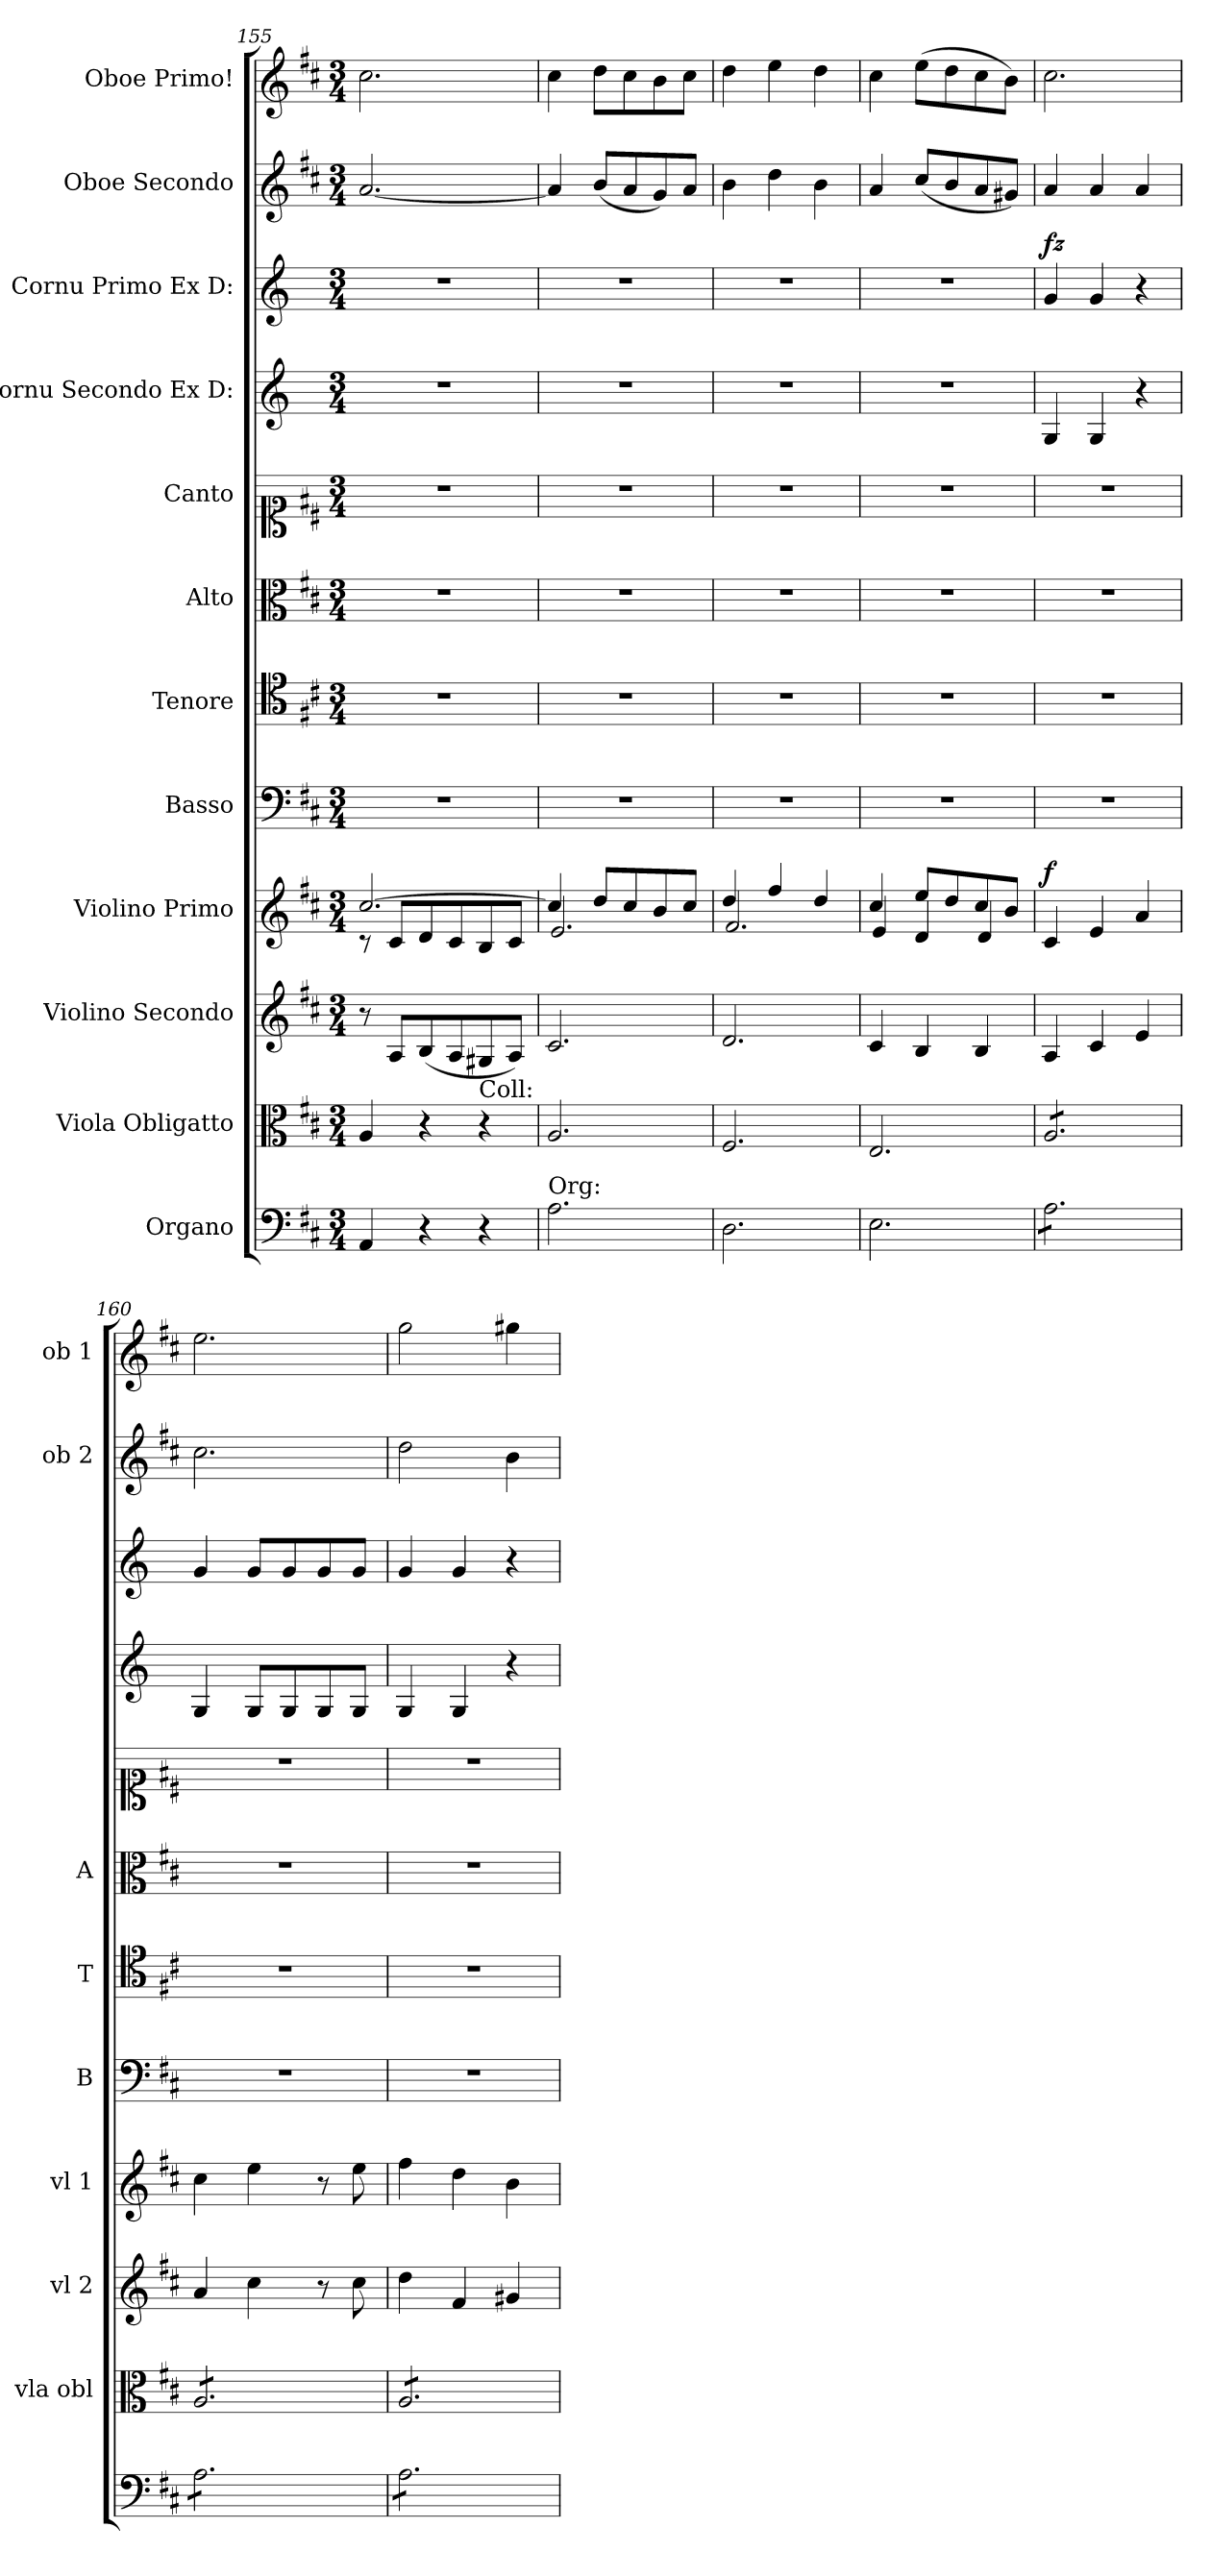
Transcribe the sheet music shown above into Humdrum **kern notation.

**kern	**dynam	**kern	**dynam	**kern	**dynam	**kern	**dynam	**kern	**kern	**kern	**kern	**kern	**kern	**dynam	**kern	**dynam	**kern	**dynam
*part12	*part12	*part11	*part11	*part10	*part10	*part9	*part9	*part8	*part7	*part6	*part5	*part4	*part3	*part3	*part2	*part2	*part1	*part1
*staff12	*staff12	*staff11	*staff11	*staff10	*staff10	*staff9	*staff9	*staff8	*staff7	*staff6	*staff5	*staff4	*staff3	*staff3	*staff2	*staff2	*staff1	*staff1
*I"Organo	*	*I"Viola Obligatto	*	*I"Violino Secondo	*	*I"Violino Primo	*	*I"Basso	*I"Tenore	*I"Alto	*I"Canto	*I"Cornu Secondo Ex D:	*I"Cornu Primo Ex D:	*	*I"Oboe Secondo	*	*I"Oboe Primo!	*
*	*	*I'vla obl	*	*I'vl 2	*	*I'vl 1	*	*I'B	*I'T	*I'A	*	*	*	*	*I'ob 2	*	*I'ob 1	*
*clefF4	*	*clefC3	*	*clefG2	*	*clefG2	*	*clefF4	*clefC4	*clefC3	*clefC1	*clefG2	*clefG2	*	*clefG2	*	*clefG2	*
*	*	*	*	*	*	*	*	*	*	*	*	*ITrd-1c-2	*ITrd-1c-2	*	*	*	*	*
*k[f#c#]	*	*k[f#c#]	*	*k[f#c#]	*	*k[f#c#]	*	*k[f#c#]	*k[f#c#]	*k[f#c#]	*k[f#c#]	*k[f#c#]	*k[f#c#]	*	*k[f#c#]	*	*k[f#c#]	*
*D:	*	*D:	*	*D:	*	*D:	*	*D:	*D:	*D:	*D:	*	*	*	*D:	*	*D:	*
*M3/4	*	*M3/4	*	*M3/4	*	*M3/4	*	*M3/4	*M3/4	*M3/4	*M3/4	*M3/4	*M3/4	*	*M3/4	*	*M3/4	*
=155	=155	=155	=155	=155	=155	=155	=155	=155	=155	=155	=155	=155	=155	=155	=155	=155	=155	=155
*	*	*	*	*	*	*^	*	*	*	*	*	*	*	*	*	*	*	*
4AA/	.	4A/	.	8r	.	[2.cc#/	8rc	.	2.r	2.r	2.r	2.r	2.r	2.r	.	[2.a/	.	2.cc#\	.
.	.	.	.	8A/L	.	.	8c#/L	.	.	.	.	.	.	.	.	.	.	.	.
4r	.	4r	.	(8B/	.	.	8d/	.	.	.	.	.	.	.	.	.	.	.	.
.	.	.	.	8A/	.	.	8c#/	.	.	.	.	.	.	.	.	.	.	.	.
!	!	!LO:TX:a:t=Coll&colon;	!	!	!	!	!	!	!	!	!	!	!	!	!	!	!	!	!
4r	.	4r	.	8G#X/	.	.	8B/	.	.	.	.	.	.	.	.	.	.	.	.
.	.	.	.	8A/J)	.	.	8c#/J	.	.	.	.	.	.	.	.	.	.	.	.
=156	=156	=156	=156	=156	=156	=156	=156	=156	=156	=156	=156	=156	=156	=156	=156	=156	=156	=156	=156
!LO:TX:a:t=Org&colon;	!	!	!	!	!	!	!	!	!	!	!	!	!	!	!	!	!	!	!
!	!LO:DY:a	!	!LO:DY:a	!	!	!	!	!	!	!	!	!	!	!	!	!	!	!	!
2.A\	pio&colon;	2.A/	p&colon;	2.c#/	.	4cc#/]	2.e/	.	2.r	2.r	2.r	2.r	2.r	2.r	.	4a/]	.	4cc#\	.
.	.	.	.	.	.	8dd/L	.	.	.	.	.	.	.	.	.	(8b/L	.	8dd\L	.
.	.	.	.	.	.	8cc#/	.	.	.	.	.	.	.	.	.	8a/	.	8cc#\	.
.	.	.	.	.	.	8b/	.	.	.	.	.	.	.	.	.	8g/)	.	8b\	.
.	.	.	.	.	.	8cc#/J	.	.	.	.	.	.	.	.	.	8a/J	.	8cc#\J	.
=157	=157	=157	=157	=157	=157	=157	=157	=157	=157	=157	=157	=157	=157	=157	=157	=157	=157	=157	=157
2.D\	.	2.F#/	.	2.d/	.	4dd/	2.f#/	.	2.r	2.r	2.r	2.r	2.r	2.r	.	4b\	.	4dd\	.
.	.	.	.	.	.	4ff#/	.	.	.	.	.	.	.	.	.	4dd\	.	4ee\	.
.	.	.	.	.	.	4dd/	.	.	.	.	.	.	.	.	.	4b\	.	4dd\	.
=158	=158	=158	=158	=158	=158	=158	=158	=158	=158	=158	=158	=158	=158	=158	=158	=158	=158	=158	=158
2.E\	.	2.E/	.	4c#/	.	4cc#/	4e/	.	2.r	2.r	2.r	2.r	2.r	2.r	.	4a/	.	4cc#\	.
.	.	.	.	4B/	.	8ee/L	4d/	.	.	.	.	.	.	.	.	(8cc#/L	.	(8ee\L	.
.	.	.	.	.	.	8dd/	.	.	.	.	.	.	.	.	.	8b/	.	8dd\	.
.	.	.	.	4B/	.	8cc#/	4d/	.	.	.	.	.	.	.	.	8a/	.	8cc#\	.
.	.	.	.	.	.	8b/J	.	.	.	.	.	.	.	.	.	8g#X/J)	.	8b\J)	.
*	*	*	*	*	*	*v	*v	*	*	*	*	*	*	*	*	*	*	*	*
=159	=159	=159	=159	=159	=159	=159	=159	=159	=159	=159	=159	=159	=159	=159	=159	=159	=159	=159
!	!LO:DY:a	!	!LO:DY:a	!	!LO:DY:a	!	!LO:DY:a	!	!	!	!	!	!	!LO:DY:a	!	!LO:DY:a	!	!LO:DY:b
*tremolo	*	*	*	*	*	*	*	*	*	*	*	*	*	*	*	*	*	*
*	*	*tremolo	*	*	*	*	*	*	*	*	*	*	*	*	*	*	*	*
8A\L	for&colon;	8A/L	for&colon;	4A/	for&colon;	4c#/	f.	2.r	2.r	2.r	2.r	4A/	4a/	fz	4a/	for&colon;	2.cc#\	for&colon;
8A\	.	8A/	.	.	.	.	.	.	.	.	.	.	.	.	.	.	.	.
8A\	.	8A/	.	4c#/	.	4e/	.	.	.	.	.	4A/	4a/	.	4a/	.	.	.
8A\	.	8A/	.	.	.	.	.	.	.	.	.	.	.	.	.	.	.	.
8A\	.	8A/	.	4e/	.	4a/	.	.	.	.	.	4r	4r	.	4a/	.	.	.
8A\J	.	8A/J	.	.	.	.	.	.	.	.	.	.	.	.	.	.	.	.
=160	=160	=160	=160	=160	=160	=160	=160	=160	=160	=160	=160	=160	=160	=160	=160	=160	=160	=160
8A\L	.	8A/L	.	4a/	.	4cc#\	.	2.r	2.r	2.r	2.r	4A/	4a/	.	2.cc#\	.	2.ee\	.
8A\	.	8A/	.	.	.	.	.	.	.	.	.	.	.	.	.	.	.	.
8A\	.	8A/	.	4cc#\	.	4ee\	.	.	.	.	.	8A/L	8a/L	.	.	.	.	.
8A\	.	8A/	.	.	.	.	.	.	.	.	.	8A/	8a/	.	.	.	.	.
8A\	.	8A/	.	8r	.	8r	.	.	.	.	.	8A/	8a/	.	.	.	.	.
8A\J	.	8A/J	.	8cc#\	.	8ee\	.	.	.	.	.	8A/J	8a/J	.	.	.	.	.
=161	=161	=161	=161	=161	=161	=161	=161	=161	=161	=161	=161	=161	=161	=161	=161	=161	=161	=161
8A\L	.	8A/L	.	4dd\	.	4ff#\	.	2.r	2.r	2.r	2.r	4A/	4a/	.	2dd\	.	2gg\	.
8A\	.	8A/	.	.	.	.	.	.	.	.	.	.	.	.	.	.	.	.
8A\	.	8A/	.	4f#/	.	4dd\	.	.	.	.	.	4A/	4a/	.	.	.	.	.
8A\	.	8A/	.	.	.	.	.	.	.	.	.	.	.	.	.	.	.	.
8A\	.	8A/	.	4g#X/	.	4b\	.	.	.	.	.	4r	4r	.	4b\	.	4gg#X\	.
8A\J	.	8A/J	.	.	.	.	.	.	.	.	.	.	.	.	.	.	.	.
*	*	*Xtremolo	*	*	*	*	*	*	*	*	*	*	*	*	*	*	*	*
*Xtremolo	*	*	*	*	*	*	*	*	*	*	*	*	*	*	*	*	*	*
=	=	=	=	=	=	=	=	=	=	=	=	=	=	=	=	=	=	=
*-	*-	*-	*-	*-	*-	*-	*-	*-	*-	*-	*-	*-	*-	*-	*-	*-	*-	*-
